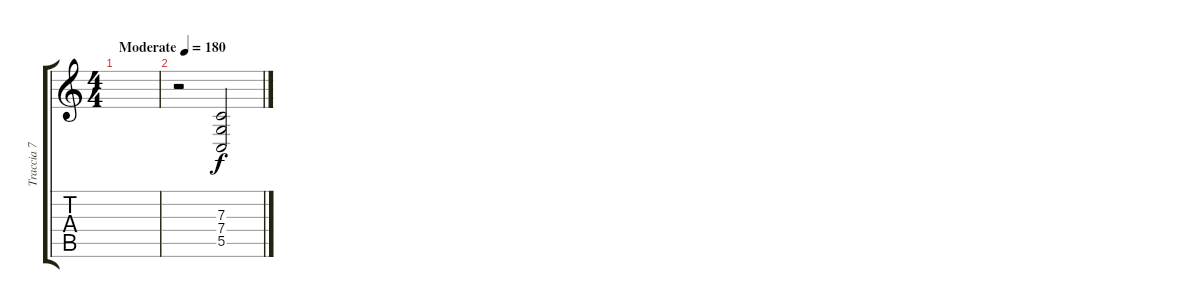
\track ("Traccia 7" "Traccia 7") {instrument reversecymbal}
\staff {score tabs}
\tuning (D4 A3 F3 C3 G2 C2) {hide}
\ts (4 4)
\tempo (180 "Moderate")
\clef g2
\ks c
|
r.2 (7.3 7.4 5.5).2
